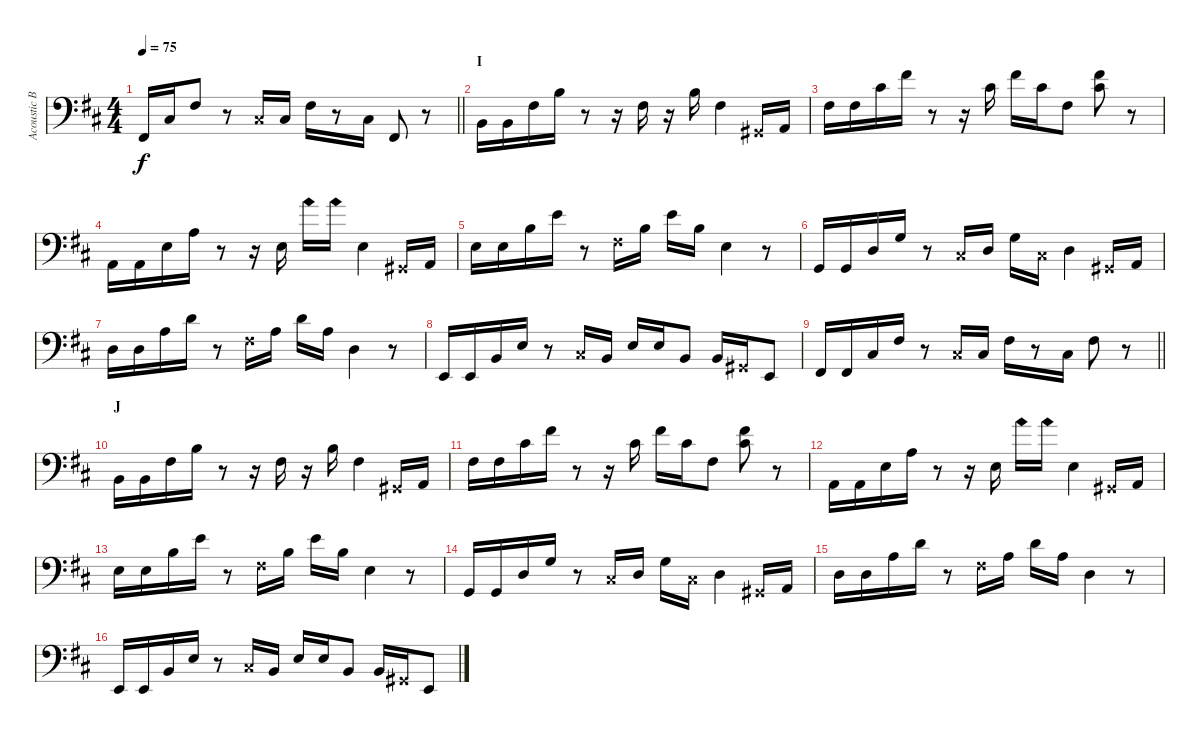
\track ("Acoustic Bass" "Acoustic B") {instrument electricbassfinger}
\staff {score}
\tuning (G2 D2 A1 E1) {hide}
\ts (4 4)
\tempo 75
\clef f4
\barLineRight lightlight
\ks d
2.4.16{dy f} 4.3.16 4.2.8 r.8 -1.2{x}.16 4.3.16 4.2.16 r.8 4.3.16 2.4.8 r.8 |
\section ("" "I")
7.4.16 7.4.16 9.3.16 9.2.16 r.8 r.16 9.3.16 r.16 9.2.16 9.3.4 -1.3{x}.16 0.3.16 |
9.3.16 9.3.16 11.2.16 11.1.16 r.8 r.16 11.2.16 11.1.16 11.2.16 9.3.8 (11.1 11.2).8 r.8 |
5.4.16 5.4.16 7.3.16 7.2.16 r.8 r.16 7.3.16 7.2{nh}.16 7.2{nh}.16 7.3.4 -1.3{x}.16 0.3.16 |
7.3.16 7.3.16 9.2.16 9.1.16 r.8 -1.1{x}.16 9.2.16 9.1.16 9.2.16 7.3.4 r.8 |
3.4.16 3.4.16 5.3.16 5.2.16 r.8 -1.2{x}.16 5.3.16 5.2.16 -1.2{x}.16 5.3.4 -1.3{x}.16 0.3.16 |
5.3.16 5.3.16 7.2.16 7.1.16 r.8 -1.1{x}.16 7.2.16 7.1.16 7.2.16 5.3.4 r.8 |
0.4.16 0.4.16 2.3.16 2.2.16 r.8 -1.2{x}.16 2.3.16 2.2.16 2.2.16 2.3.8 2.3.16 -1.3{x}.16 0.4.8 |
\barLineRight lightlight
2.4.16 2.4.16 4.3.16 4.2.16 r.8 -1.2{x}.16 4.3.16 4.2.16 r.8 4.3.16 4.2.8 r.8 |
\section ("" "J")
7.4.16 7.4.16 9.3.16 9.2.16 r.8 r.16 9.3.16 r.16 9.2.16 9.3.4 -1.3{x}.16 0.3.16 |
9.3.16 9.3.16 11.2.16 11.1.16 r.8 r.16 11.2.16 11.1.16 11.2.16 9.3.8 (11.1 11.2).8 r.8 |
5.4.16 5.4.16 7.3.16 7.2.16 r.8 r.16 7.3.16 7.2{nh}.16 7.2{nh}.16 7.3.4 -1.3{x}.16 0.3.16 |
7.3.16 7.3.16 9.2.16 9.1.16 r.8 -1.1{x}.16 9.2.16 9.1.16 9.2.16 7.3.4 r.8 |
3.4.16 3.4.16 5.3.16 5.2.16 r.8 -1.2{x}.16 5.3.16 5.2.16 -1.2{x}.16 5.3.4 -1.3{x}.16 0.3.16 |
5.3.16 5.3.16 7.2.16 7.1.16 r.8 -1.1{x}.16 7.2.16 7.1.16 7.2.16 5.3.4 r.8 |
0.4.16 0.4.16 2.3.16 2.2.16 r.8 -1.2{x}.16 2.3.16 2.2.16 2.2.16 2.3.8 2.3.16 -1.3{x}.16 0.4.8
